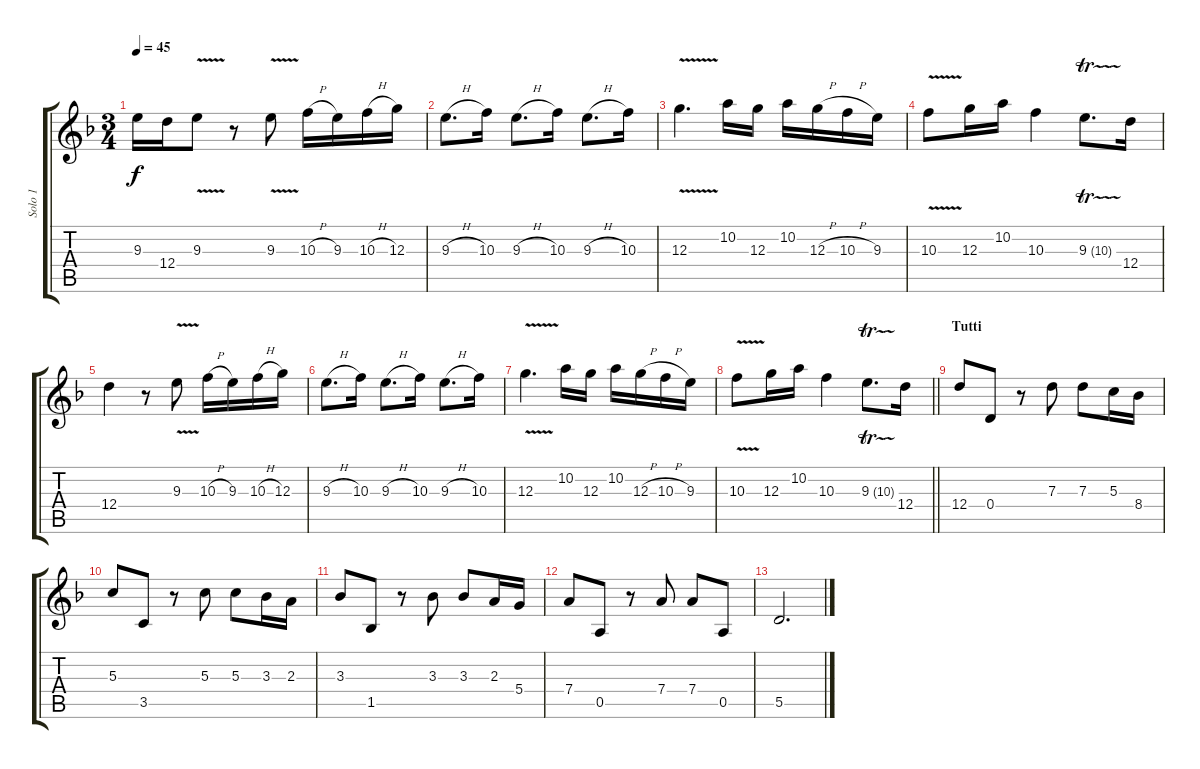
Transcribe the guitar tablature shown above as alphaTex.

\track ("Solo 1" "Solo 1") {instrument distortionguitar}
\staff {score tabs}
\tuning (E4 B3 G3 D3 A2 E2) {hide}
\ts (3 4)
\tempo 45
\clef g2
\ks dminor
9.3.16{dy f} 12.4.16 9.3{v}.8 r.8 9.3{v}.8 10.3{h}.16 9.3.16 10.3{h}.16 12.3.16 |
9.3{h}.8{d} 10.3.16 9.3{h}.8{d} 10.3.16 9.3{h}.8{d} 10.3.16 |
12.3{v}.4{d} 10.2.16 12.3.16 10.2.16 12.3{h}.16 10.3{h}.16 9.3.16 |
10.3{v}.8 12.3.16 10.2.16 10.3.4 9.3{tr (10 64)}.8{d} 12.4.16 |
12.4.4 r.8 9.3{v}.8 10.3{h}.16 9.3.16 10.3{h}.16 12.3.16 |
9.3{h}.8{d} 10.3.16 9.3{h}.8{d} 10.3.16 9.3{h}.8{d} 10.3.16 |
12.3{v}.4{d} 10.2.16 12.3.16 10.2.16 12.3{h}.16 10.3{h}.16 9.3.16 |
\barLineRight lightlight
10.3{v}.8 12.3.16 10.2.16 10.3.4 9.3{tr (10 64)}.8{d} 12.4.16 |
\section ("" "Tutti")
12.4.8 0.4.8 r.8 7.3.8 7.3.8 5.3.16 8.4.16 |
5.3.8 3.5.8 r.8 5.3.8 5.3.8 3.3.16 2.3.16 |
3.3.8 1.5.8 r.8 3.3.8 3.3.8 2.3.16 5.4.16 |
7.4.8 0.5.8 r.8 7.4.8 7.4.8 0.5.8 |
5.5.2{d}
